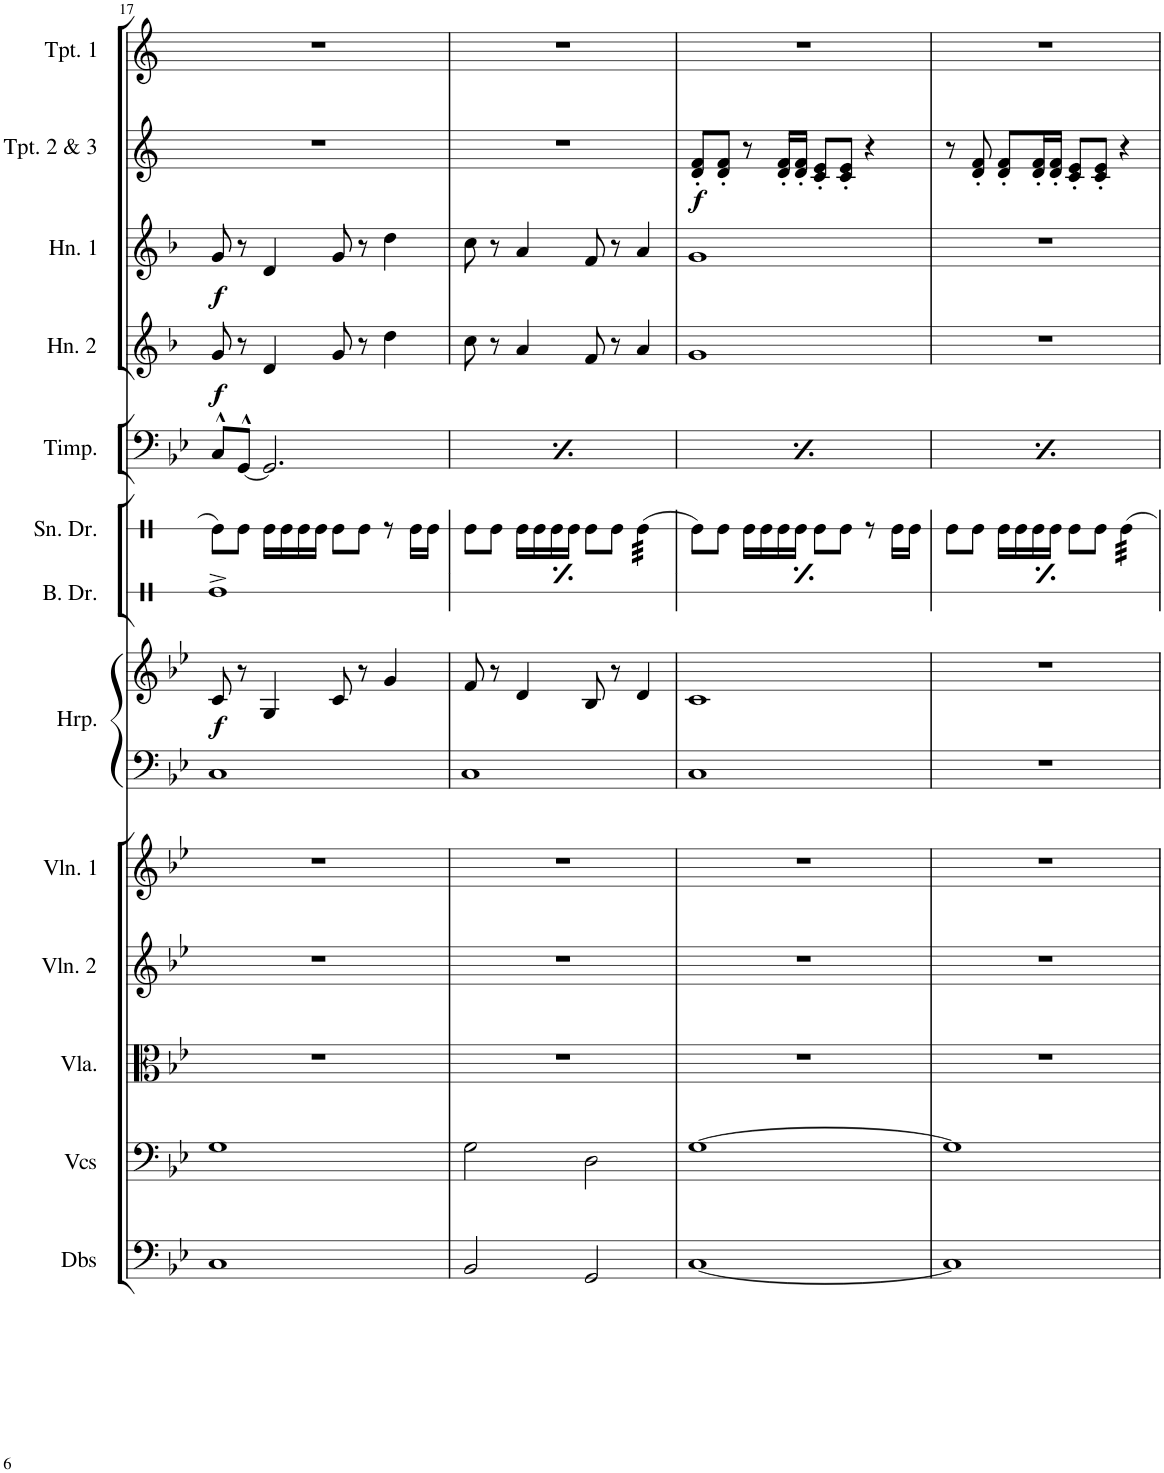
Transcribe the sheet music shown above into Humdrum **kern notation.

**kern	**kern	**kern	**kern	**kern	**kern	**kern	**dynam	**kern	**kern	**kern	**kern	**dynam	**kern	**dynam	**kern	**dynam	**kern
*part13	*part12	*part11	*part10	*part9	*part8	*part8	*part8	*part7	*part6	*part5	*part4	*part4	*part3	*part3	*part2	*part2	*part1
*staff14	*staff13	*staff12	*staff11	*staff10	*staff9	*staff8	*staff8/9	*staff7	*staff6	*staff5	*staff4	*staff4	*staff3	*staff3	*staff2	*staff2	*staff1
*I"Basses	*I"Cellos	*I"Viola	*I"Violin 2	*I"Violin 1	*I"Harp	*	*	*I"Bass Drum	*I"Snare Drum	*I"Timpani	*I"Horn 2	*	*I"Horn 1	*	*I"Trumpet 2 &amp; 3	*	*I"Trumpet 1
*	*	*I'Vla.	*I'Vln. 2	*I'Vln. 1	*I'Hrp.	*	*	*I'B. Dr.	*I'Sn. Dr.	*I'Timp.	*I'Hn. 2	*	*I'Hn. 1	*	*I'Tpt. 2 &amp; 3	*	*I'Tpt. 1
!!LO:PB:g=z
*clefF4	*clefF4	*clefC3	*clefG2	*clefG2	*clefF4	*clefG2	*	*clefX	*clefX	*clefF4	*clefG2	*	*clefG2	*	*clefG2	*	*clefG2
*Trd7c12	*	*	*	*	*	*	*	*	*	*	*Trd4c7	*	*Trd4c7	*	*Trd1c2	*	*Trd1c2
*k[b-e-]	*k[b-e-]	*k[b-e-]	*k[b-e-]	*k[b-e-]	*k[b-e-]	*k[b-e-]	*	*k[]	*k[]	*k[b-e-]	*k[b-]	*	*k[b-]	*	*k[]	*	*k[]
*M4/4	*M4/4	*M4/4	*M4/4	*M4/4	*M4/4	*M4/4	*	*M4/4	*M4/4	*M4/4	*M4/4	*	*M4/4	*	*M4/4	*	*M4/4
*met(c)	*met(c)	*met(c)	*met(c)	*met(c)	*met(c)	*met(c)	*	*met(c)	*met(c)	*met(c)	*met(c)	*	*met(c)	*	*met(c)	*	*met(c)
=17	=17	=17	=17	=17	=17	=17	=17	=17	=17	=17	=17	=17	=17	=17	=17	=17	=17
!	!	!	!	!	!	!	!LO:DY:b	!	!	!	!	!LO:DY:b	!	!LO:DY:b	!	!	!
1C	1G	1r	1r	1r	1C	8c/	f	1Re^	8Re\L	8C^^/L	8g/	f	8g/	f	1r	.	1r
.	.	.	.	.	.	8r	.	.	8Re\J	[8GG^^/J	8r	.	8r	.	.	.	.
.	.	.	.	.	.	4G/	.	.	16Re\LL	2.GG/]	4d/	.	4d/	.	.	.	.
.	.	.	.	.	.	.	.	.	16Re\	.	.	.	.	.	.	.	.
.	.	.	.	.	.	.	.	.	16Re\	.	.	.	.	.	.	.	.
.	.	.	.	.	.	.	.	.	16Re\JJ	.	.	.	.	.	.	.	.
.	.	.	.	.	.	8c/	.	.	8Re\L	.	8g/	.	8g/	.	.	.	.
.	.	.	.	.	.	8r	.	.	8Re\J	.	8r	.	8r	.	.	.	.
.	.	.	.	.	.	4g/	.	.	8r	.	4dd\	.	4dd\	.	.	.	.
.	.	.	.	.	.	.	.	.	16Re\LL	.	.	.	.	.	.	.	.
.	.	.	.	.	.	.	.	.	16Re\JJ	.	.	.	.	.	.	.	.
=18	=18	=18	=18	=18	=18	=18	=18	=18	=18	=18	=18	=18	=18	=18	=18	=18	=18
2BB-/	2G\	1r	1r	1r	1C	8f/	.	1Re^	8Re\L	8C^^/L	8cc\	.	8cc\	.	1r	.	1r
.	.	.	.	.	.	8r	.	.	8Re\J	[8GG^^/J	8r	.	8r	.	.	.	.
.	.	.	.	.	.	4d/	.	.	16Re\LL	2.GG/]	4a/	.	4a/	.	.	.	.
.	.	.	.	.	.	.	.	.	16Re\	.	.	.	.	.	.	.	.
.	.	.	.	.	.	.	.	.	16Re\	.	.	.	.	.	.	.	.
.	.	.	.	.	.	.	.	.	16Re\JJ	.	.	.	.	.	.	.	.
2GG/	2D\	.	.	.	.	8B-/	.	.	8Re\L	.	8f/	.	8f/	.	.	.	.
.	.	.	.	.	.	8r	.	.	8Re\J	.	8r	.	8r	.	.	.	.
*	*	*	*	*	*	*	*	*	*tremolo	*	*	*	*	*	*	*	*
.	.	.	.	.	.	4d/	.	.	(32Re\LLL	.	4a/	.	4a/	.	.	.	.
.	.	.	.	.	.	.	.	.	(32Re\	.	.	.	.	.	.	.	.
.	.	.	.	.	.	.	.	.	(32Re\	.	.	.	.	.	.	.	.
.	.	.	.	.	.	.	.	.	(32Re\	.	.	.	.	.	.	.	.
.	.	.	.	.	.	.	.	.	(32Re\	.	.	.	.	.	.	.	.
.	.	.	.	.	.	.	.	.	(32Re\	.	.	.	.	.	.	.	.
.	.	.	.	.	.	.	.	.	(32Re\	.	.	.	.	.	.	.	.
.	.	.	.	.	.	.	.	.	(32Re\JJJ	.	.	.	.	.	.	.	.
*	*	*	*	*	*	*	*	*	*Xtremolo	*	*	*	*	*	*	*	*
=19	=19	=19	=19	=19	=19	=19	=19	=19	=19	=19	=19	=19	=19	=19	=19	=19	=19
!	!	!	!	!	!	!	!	!	!	!	!	!	!	!	!	!LO:DY:b	!
[1C	[1G	1r	1r	1r	1C	1c	.	1Re^	8Re\L)	8C^^/L	1g	.	1g	.	8d/' 8f/'L	f	1r
.	.	.	.	.	.	.	.	.	8Re\J	[8GG^^/J	.	.	.	.	8d/' 8f/'J	.	.
.	.	.	.	.	.	.	.	.	16Re\LL	2.GG/]	.	.	.	.	8r	.	.
.	.	.	.	.	.	.	.	.	16Re\	.	.	.	.	.	.	.	.
.	.	.	.	.	.	.	.	.	16Re\	.	.	.	.	.	16d/' 16f/'LL	.	.
.	.	.	.	.	.	.	.	.	16Re\JJ	.	.	.	.	.	16d/' 16f/'JJ	.	.
.	.	.	.	.	.	.	.	.	8Re\L	.	.	.	.	.	8c/' 8e/'L	.	.
.	.	.	.	.	.	.	.	.	8Re\J	.	.	.	.	.	8c/' 8e/'J	.	.
.	.	.	.	.	.	.	.	.	8r	.	.	.	.	.	4r	.	.
.	.	.	.	.	.	.	.	.	16Re\LL	.	.	.	.	.	.	.	.
.	.	.	.	.	.	.	.	.	16Re\JJ	.	.	.	.	.	.	.	.
=20	=20	=20	=20	=20	=20	=20	=20	=20	=20	=20	=20	=20	=20	=20	=20	=20	=20
1C]	1G]	1r	1r	1r	1r	1r	.	1Re^	8Re\L	8C^^/L	1r	.	1r	.	8r	.	1r
.	.	.	.	.	.	.	.	.	8Re\J	[8GG^^/J	.	.	.	.	8d/' 8f/'	.	.
.	.	.	.	.	.	.	.	.	16Re\LL	2.GG/]	.	.	.	.	8d/' 8f/'L	.	.
.	.	.	.	.	.	.	.	.	16Re\	.	.	.	.	.	.	.	.
.	.	.	.	.	.	.	.	.	16Re\	.	.	.	.	.	16d/' 16f/'L	.	.
.	.	.	.	.	.	.	.	.	16Re\JJ	.	.	.	.	.	16d/' 16f/'JJ	.	.
.	.	.	.	.	.	.	.	.	8Re\L	.	.	.	.	.	8c/' 8e/'L	.	.
.	.	.	.	.	.	.	.	.	8Re\J	.	.	.	.	.	8c/' 8e/'J	.	.
*	*	*	*	*	*	*	*	*	*tremolo	*	*	*	*	*	*	*	*
.	.	.	.	.	.	.	.	.	32Re\LLL	.	.	.	.	.	4r	.	.
.	.	.	.	.	.	.	.	.	32Re\	.	.	.	.	.	.	.	.
.	.	.	.	.	.	.	.	.	32Re\	.	.	.	.	.	.	.	.
.	.	.	.	.	.	.	.	.	32Re\	.	.	.	.	.	.	.	.
.	.	.	.	.	.	.	.	.	32Re\	.	.	.	.	.	.	.	.
.	.	.	.	.	.	.	.	.	32Re\	.	.	.	.	.	.	.	.
.	.	.	.	.	.	.	.	.	32Re\	.	.	.	.	.	.	.	.
.	.	.	.	.	.	.	.	.	32Re\JJJ	.	.	.	.	.	.	.	.
*	*	*	*	*	*	*	*	*	*Xtremolo	*	*	*	*	*	*	*	*
=	=	=	=	=	=	=	=	=	=	=	=	=	=	=	=	=	=
*-	*-	*-	*-	*-	*-	*-	*-	*-	*-	*-	*-	*-	*-	*-	*-	*-	*-
